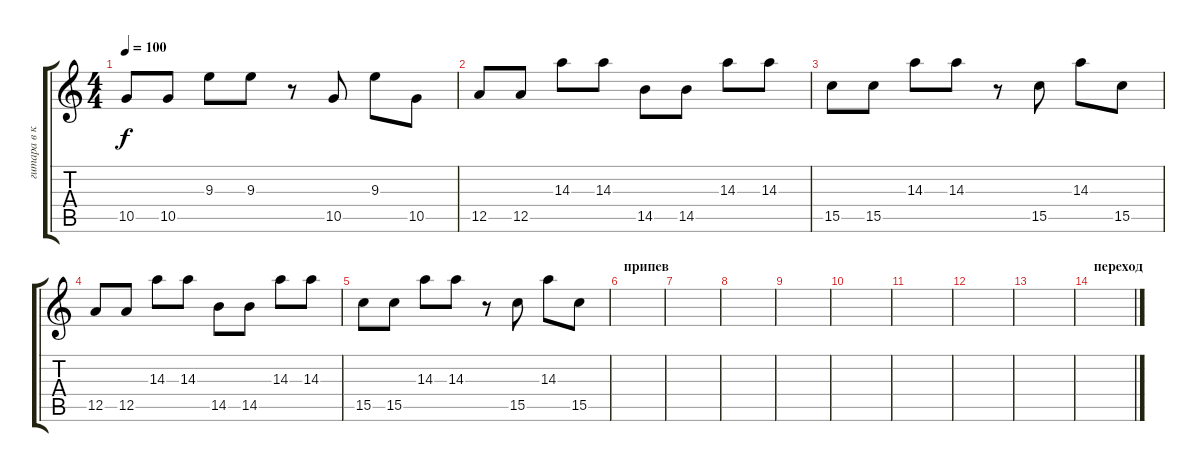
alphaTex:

\track ("гитара в куплете" "гитара в к") {instrument electricguitarjazz}
\staff {score tabs}
\tuning (E4 B3 G3 D3 A2 E2) {hide}
\ts (4 4)
\tempo 100
\clef g2
\ks c
10.5.8{dy f} 10.5.8 9.3.8 9.3.8 r.8 10.5.8 9.3.8 10.5.8 |
12.5.8 12.5.8 14.3.8 14.3.8 14.5.8 14.5.8 14.3.8 14.3.8 |
15.5.8 15.5.8 14.3.8 14.3.8 r.8 15.5.8 14.3.8 15.5.8 |
12.5.8 12.5.8 14.3.8 14.3.8 14.5.8 14.5.8 14.3.8 14.3.8 |
15.5.8 15.5.8 14.3.8 14.3.8 r.8 15.5.8 14.3.8 15.5.8 |
\section ("" "припев")
|
|
|
|
|
|
|
|
\section ("" "переход")
